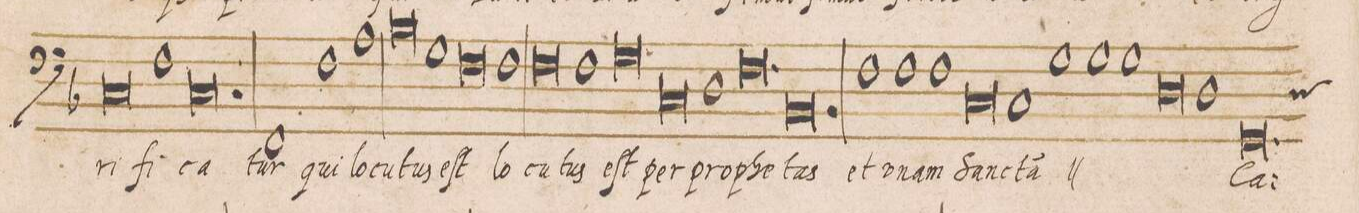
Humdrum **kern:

**kern	**text
*I"BASSUS	*
*clefF4	*
*k[b-]	*
*met(O)	*
*M3/1	*
0C	-ri-
1F	-fi-
=135-	=135-
0.C	-ca-
=136-	=136-
1FF	-tur
1F	qui
1A	lo-
=137-	=137-
0B-	-cu-
1G	-tus
=138-	=138-
0F	eſt
1F	lo-
=139-	=139-
0F	-cu-
1F	-tus
=140-	=140-
0.G	eſt
=141-	=141-
0C	per
1D	pro-
=142-	=142-
0.F	-phe-
=143-	=143-
0.BB-	-tas
=144-	=144-
1F	et
1F	u-
1F	-nam
=145-	=145-
0C	San-
1C	-cta(m)
=146-	=146-
1G	/et
1G	u
1G	nam
=147-	=147-
0D	San-
1D	-ctam/
=148-	=148-
*custos:D	*
0.GG	Ca-
*-	*-
